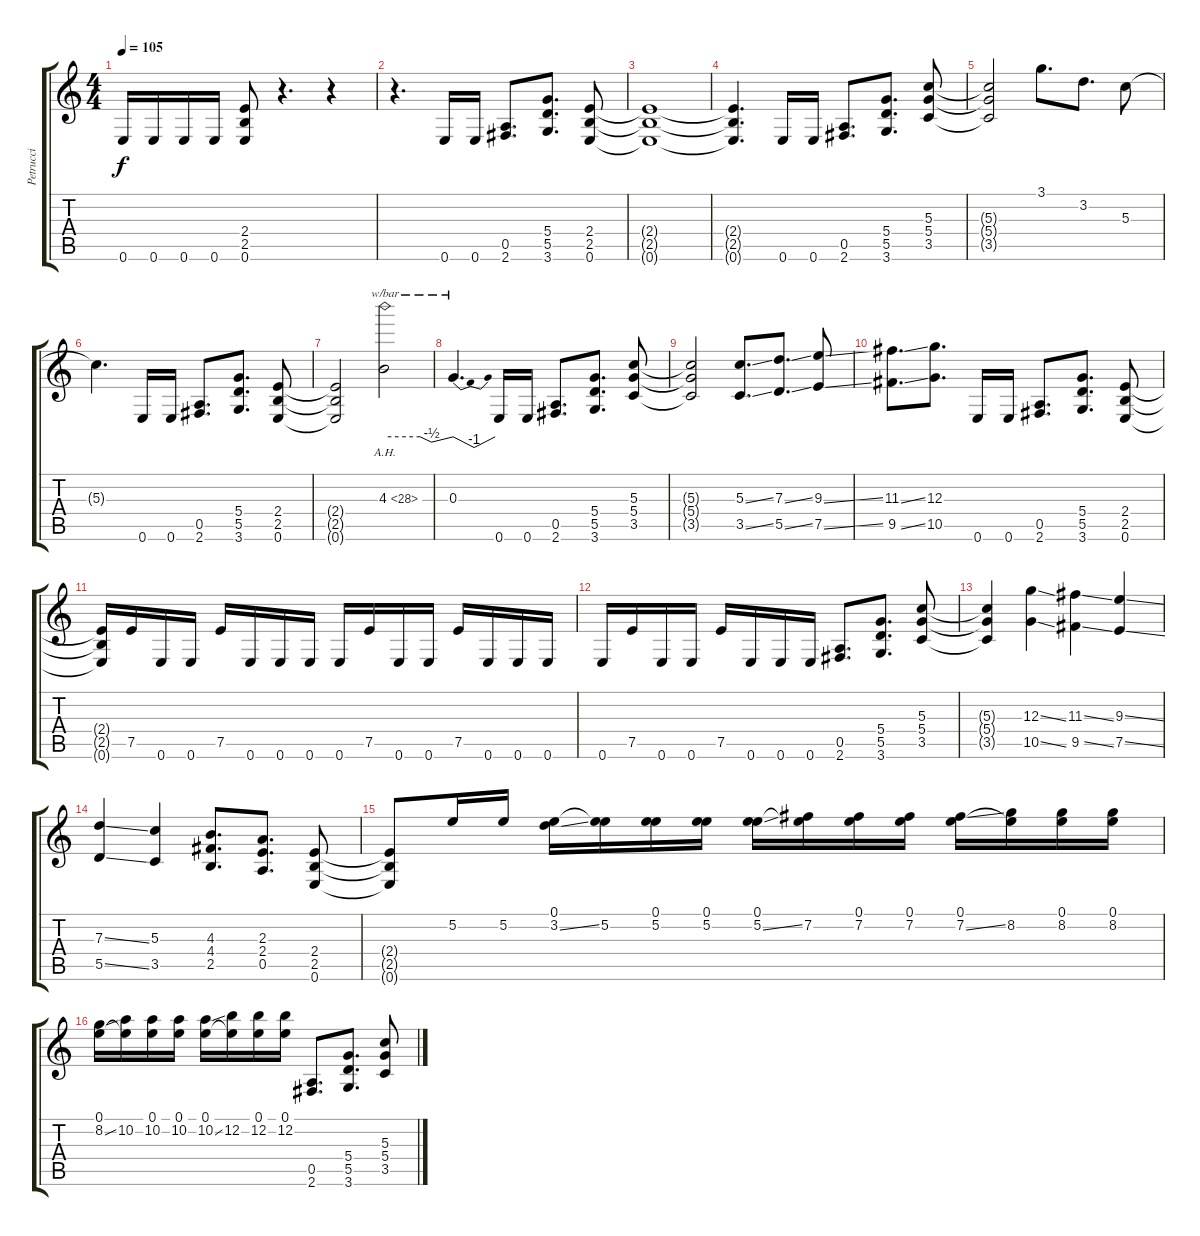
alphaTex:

\track ("Petrucci" "Petrucci") {instrument distortionguitar}
\staff {score tabs}
\tuning (E4 B3 G3 D3 A2 E2) {hide}
\ts (4 4)
\tempo 105
\clef g2
\ks c
0.6.16{dy f} 0.6.16 0.6.16 0.6.16 (2.4 2.5 0.6).8 r.4{d} r.4 |
r.4{d} 0.6.16{instrument distortionguitar} 0.6.16 (0.5 2.6).8{d} (5.4 5.5 3.6).8{d} (2.4 2.5 0.6).8 |
(2.4{t} 2.5{t} 0.6{t}).1 |
(2.4{t} 2.5{t} 0.6{t}).4{d} 0.6.16 0.6.16 (0.5 2.6).8{d} (5.4 5.5 3.6).8{d} (5.3 5.4 3.5).8 |
(5.3{t} 5.4{t} 3.5{t}).2 3.1.8{d} 3.2.8{d} 5.3.8 |
5.3{t}.4{d} 0.6.16 0.6.16 (0.5 2.6).8{d} (5.4 5.5 3.6).8{d} (2.4 2.5 0.6).8 |
(2.4{t} 2.5{t} 0.6{t}).2 4.3{ah 24}.2{tbe (custom default 0 0 31 0 41 -2 60 0)} |
0.3.4{d tbe (dip default 0 0 30 -4 60 0)} 0.6.16 0.6.16 (0.5 2.6).8{d} (5.4 5.5 3.6).8{d} (5.3 5.4 3.5).8 |
(5.3{t} 5.4{t} 3.5{t}).2 (5.3{ss} 3.5{ss}).8{d} (7.3{ss} 5.5{ss}).8{d} (9.3{ss} 7.5{ss}).8 |
(11.3{ss} 9.5{ss}).8{d} (12.3 10.5).8{d} 0.6.16 0.6.16 (0.5 2.6).8{d} (5.4 5.5 3.6).8{d} (2.4 2.5 0.6).8 |
(2.4{t} 2.5{t} 0.6{t}).16 7.5.16 0.6.16 0.6.16 7.5.16 0.6.16 0.6.16 0.6.16 0.6.16 7.5.16 0.6.16 0.6.16 7.5.16 0.6.16 0.6.16 0.6.16 |
0.6.16 7.5.16 0.6.16 0.6.16 7.5.16 0.6.16 0.6.16 0.6.16 (0.5 2.6).8{d} (5.4 5.5 3.6).8{d} (5.3 5.4 3.5).8 |
(5.3{t} 5.4{t} 3.5{t}).4 (12.3{ss} 10.5{ss}).4 (11.3{ss} 9.5{ss}).4 (9.3{ss} 7.5{ss}).4 |
(7.3{ss} 5.5{ss}).4 (5.3 3.5).4 (4.3 4.4 2.5).8{d} (2.3 2.4 0.5).8{d} (2.4 2.5 0.6).8 |
(2.4{t} 2.5{t} 0.6{t}).8 5.2.16 5.2.16 (0.1 3.2{ss}).16 (0.1{t} 5.2).16 (0.1 5.2).16 (0.1 5.2).16 (0.1 5.2{ss}).16 (0.1{t} 7.2).16 (0.1 7.2).16 (0.1 7.2).16 (0.1 7.2{ss}).16 (0.1{t} 8.2).16 (0.1 8.2).16 (0.1 8.2).16 |
(0.1 8.2{ss}).16 (0.1{t} 10.2).16 (0.1 10.2).16 (0.1 10.2).16 (0.1 10.2{ss}).16 (0.1{t} 12.2).16 (0.1 12.2).16 (0.1 12.2).16 (0.5 2.6).8{d} (5.4 5.5 3.6).8{d} (5.3 5.4 3.5).8
